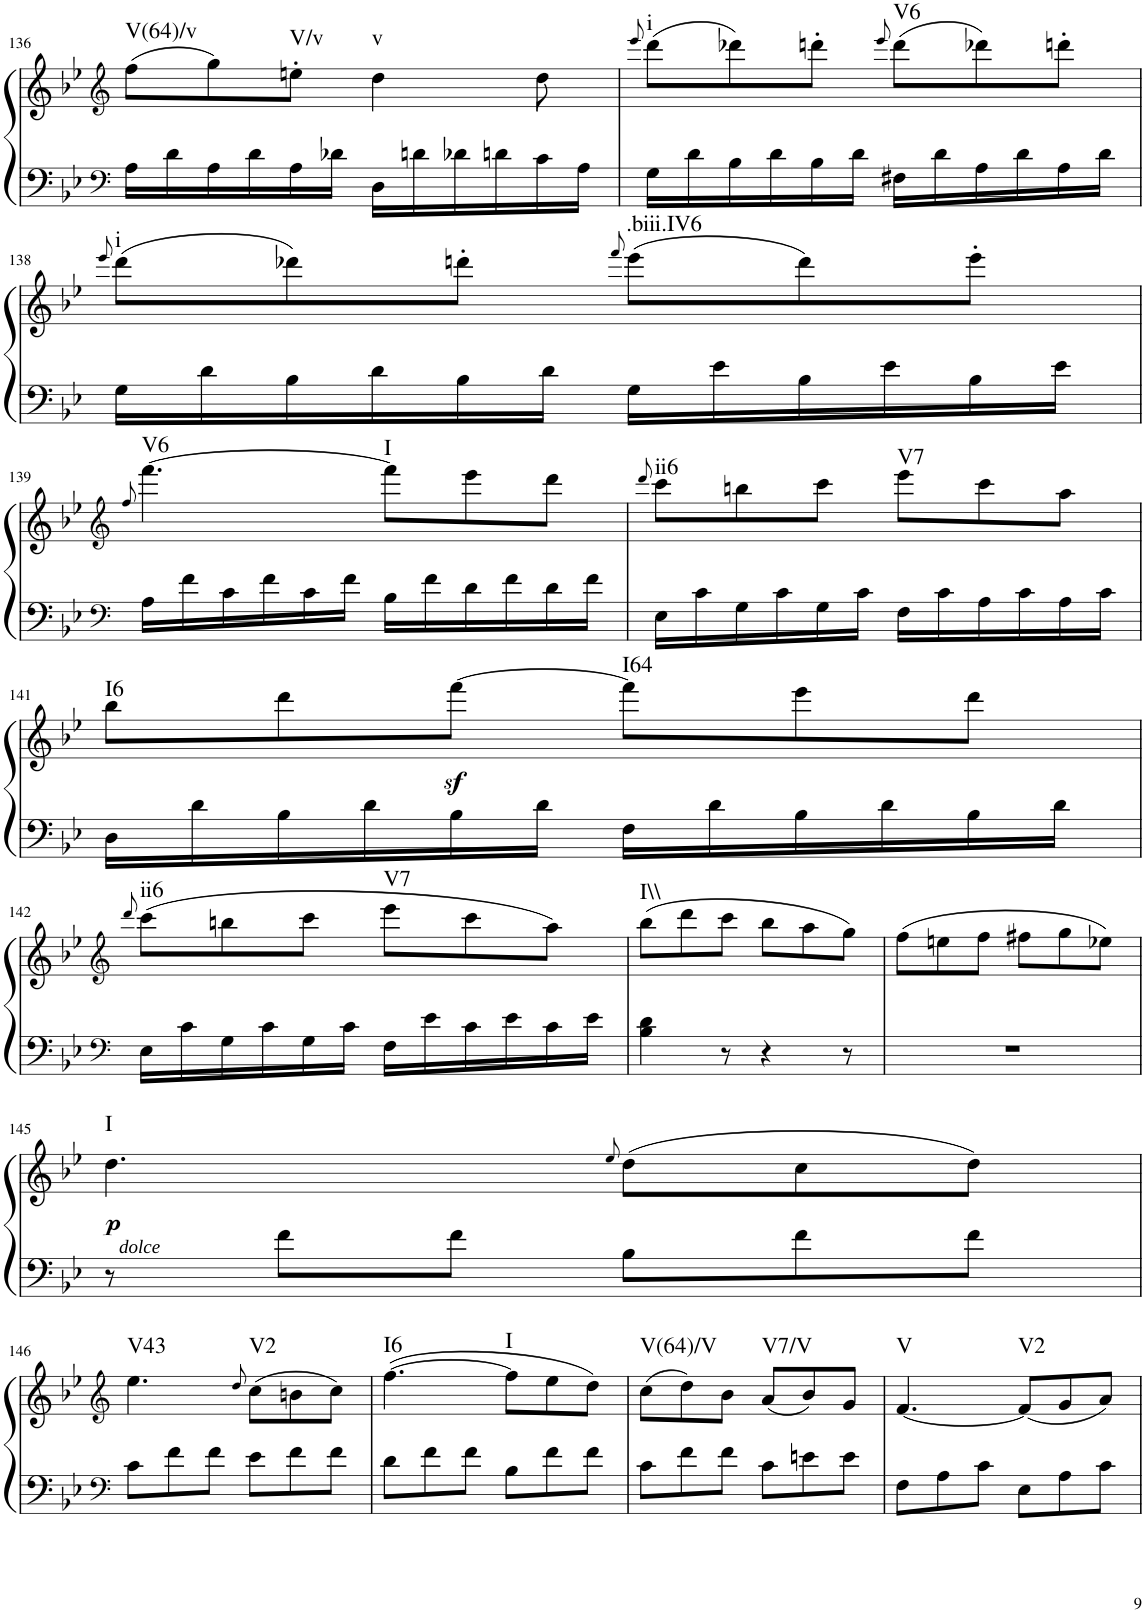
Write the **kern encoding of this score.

**kern	**kern	**dynam	**harte
*part1	*part1	*part1	*part1
*staff2	*staff1	*staff1/2	*
*I"Klavier linke Hand	*	*	*
!!LO:PB:g=z
*clefF4	*clefG2	*	*
*k[b-e-]	*k[b-e-]	*	*
*M6/8	*M6/8	*	*
=136	=136	=136	=136
!	!	!	!LO:H:kt=V(64)/v
16A\LL	(8ff\L	.	N
16d\	.	.	.
16A\	8gg\)	.	.
16d\	.	.	.
!	!	!	!LO:H:kt=V/v
16A\	8een'\J	.	N
16d-X\JJ	.	.	.
!	!	!	!LO:H:kt=v
16D\LL	4dd\	.	N
16dn\	.	.	.
16d-X\	.	.	.
16dn\	.	.	.
16c\	8dd\	.	.
16A\JJ	.	.	.
=137	=137	=137	=137
.	8qeee-/	.	.
!	!	!	!LO:H:kt=i
16G\LL	(8ddd\L	.	N
16d\	.	.	.
16B-\	8ddd-X\)	.	.
16d\	.	.	.
16B-\	8dddn'\J	.	.
16d\JJ	.	.	.
.	8qeee-/	.	.
!	!	!	!LO:H:kt=V6
16F#X\LL	(8ddd\L	.	N
16d\	.	.	.
16A\	8ddd-X\)	.	.
16d\	.	.	.
16A\	8dddn'\J	.	.
16d\JJ	.	.	.
!!LO:LB:g=z
=138	=138	=138	=138
.	8qeee-/	.	.
!	!	!	!LO:H:kt=i
16G\LL	(8ddd\L	.	N
16d\	.	.	.
16B-\	8ddd-X\)	.	.
16d\	.	.	.
16B-\	8dddn'\J	.	.
16d\JJ	.	.	.
.	8qfff/	.	.
!	!	!	!LO:H:kt=.biii.IV6
16G\LL	(8eee-\L	.	N
16e-\	.	.	.
16B-\	8ddd\)	.	.
16e-\	.	.	.
16B-\	8eee-'\J	.	.
16e-\JJ	.	.	.
!!LO:LB:g=z
=139	=139	=139	=139
*clefF4	*clefG2	*	*
.	8qff/	.	.
!	!	!	!LO:H:kt=V6
16A\LL	[4.fff\	.	N
16f\	.	.	.
16c\	.	.	.
16f\	.	.	.
16c\	.	.	.
16f\JJ	.	.	.
!	!	!	!LO:H:kt=I
16B-\LL	8fff\L]	.	N
16f\	.	.	.
16d\	8eee-\	.	.
16f\	.	.	.
16d\	8ddd\J	.	.
16f\JJ	.	.	.
=140	=140	=140	=140
.	8qddd/	.	.
!	!	!	!LO:H:kt=ii6
16E-\LL	8ccc\L	.	N
16c\	.	.	.
16G\	8bbn\	.	.
16c\	.	.	.
16G\	8ccc\J	.	.
16c\JJ	.	.	.
!	!	!	!LO:H:kt=V7
16F\LL	8eee-\L	.	N
16c\	.	.	.
16A\	8ccc\	.	.
16c\	.	.	.
16A\	8aa\J	.	.
16c\JJ	.	.	.
!!LO:LB:g=z
=141	=141	=141	=141
!	!	!	!LO:H:kt=I6
16D\LL	8bb-\L	.	N
16d\	.	.	.
16B-\	8ddd\	.	.
16d\	.	.	.
16B-\	[8fffz<\J	.	.
16d\JJ	.	.	.
!	!	!	!LO:H:kt=I64
16F\LL	8fff\L]	.	N
16d\	.	.	.
16B-\	8eee-\	.	.
16d\	.	.	.
16B-\	8ddd\J	.	.
16d\JJ	.	.	.
!!LO:LB:g=z
=142	=142	=142	=142
*clefF4	*clefG2	*	*
.	8qddd/	.	.
!	!	!	!LO:H:kt=ii6
16E-\LL	(8ccc\L	.	N
16c\	.	.	.
16G\	8bbn\	.	.
16c\	.	.	.
16G\	8ccc\J	.	.
16c\JJ	.	.	.
!	!	!	!LO:H:kt=V7
16F\LL	8eee-\L	.	N
16e-\	.	.	.
16c\	8ccc\	.	.
16e-\	.	.	.
16c\	8aa\J)	.	.
16e-\JJ	.	.	.
=143	=143	=143	=143
!	!	!	!LO:H:kt=I\\
4B-\ 4d\	(8bb-\L	.	N
.	8ddd\	.	.
8r	8ccc\J	.	.
4r	8bb-\L	.	.
.	8aa\	.	.
8r	8gg\J)	.	.
=144	=144	=144	=144
2.r	(8ff\L	.	.
.	8een\	.	.
.	8ff\J	.	.
.	8ff#X\L	.	.
.	8gg\	.	.
.	8ee-X\J)	.	.
!!LO:LB:g=z
=145	=145	=145	=145
!	!LO:TX:b:i:t=dolce	!	!
!	!	!LO:DY:b	!LO:H:kt=I
8r	4.dd\	p	N
8f\L	.	.	.
8f\J	.	.	.
.	8qee-/	.	.
8B-\L	(8dd\L	.	.
8f\	8cc\	.	.
8f\J	8dd\J)	.	.
!!LO:LB:g=z
=146	=146	=146	=146
*clefF4	*clefG2	*	*
!	!	!	!LO:H:kt=V43
8c\L	4.ee-\	.	N
8f\	.	.	.
8f\J	.	.	.
.	8qdd/	.	.
!	!	!	!LO:H:kt=V2
8e-\L	(8cc\L	.	N
8f\	8bn\	.	.
8f\J	8cc\J)	.	.
=147	=147	=147	=147
!	!	!	!LO:H:kt=I6
8d\L	([4.ff\	.	N
8f\	.	.	.
8f\J	.	.	.
!	!	!	!LO:H:kt=I
8B-\L	8ff\L]	.	N
8f\	8ee-\	.	.
8f\J	8dd\J)	.	.
=148	=148	=148	=148
!	!	!	!LO:H:kt=V(64)/V
8c\L	(8cc\L	.	N
8f\	8dd\)	.	.
8f\J	8b-\J	.	.
!	!	!	!LO:H:kt=V7/V
8c\L	(8a/L	.	N
8en\	8b-/)	.	.
8e\J	8g/J	.	.
=149	=149	=149	=149
!	!	!	!LO:H:kt=V
8F\L	[4.f/	.	N
8A\	.	.	.
8c\J	.	.	.
!	!	!	!LO:H:kt=V2
8E-\L	(8f/L]	.	N
8A\	8g/	.	.
8c\J	8a/J)	.	.
=	=	=	=
*-	*-	*-	*-
